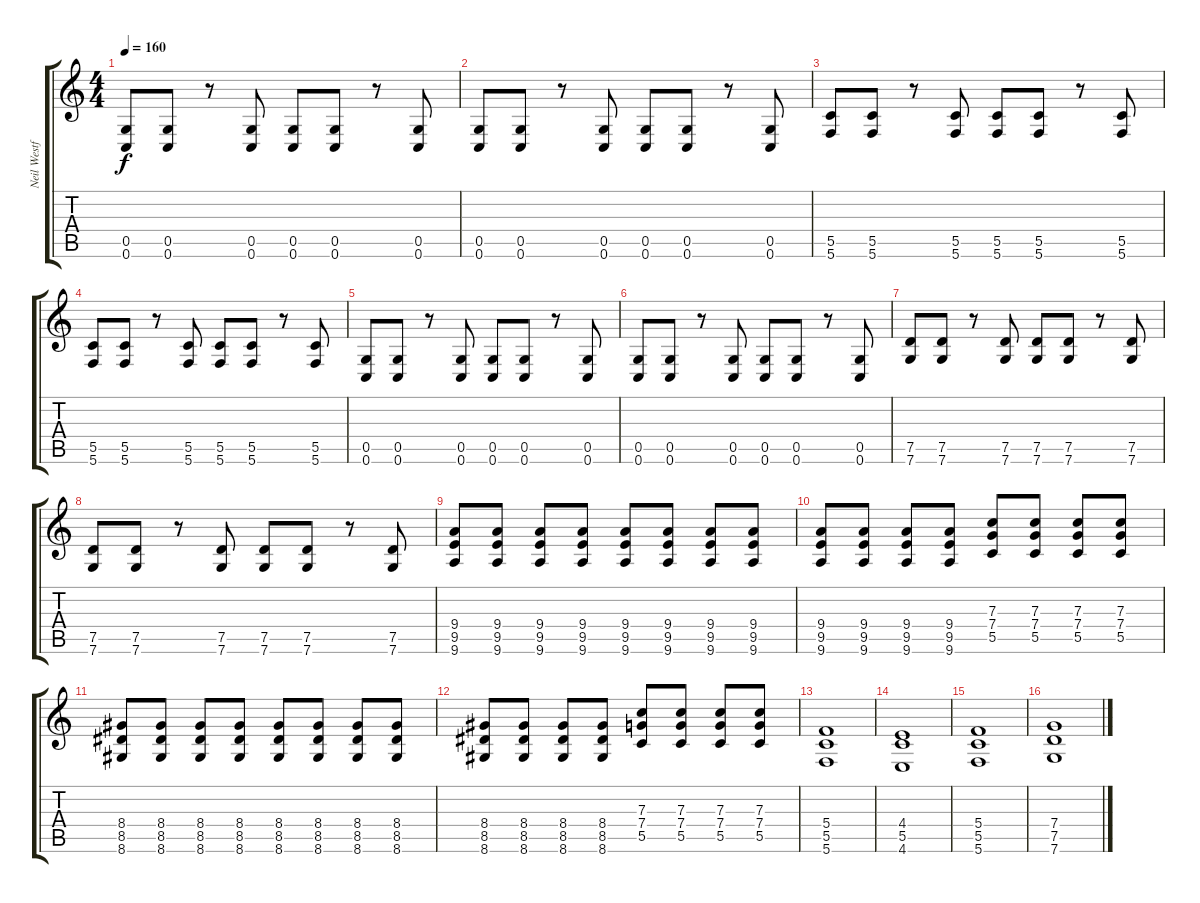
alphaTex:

\track ("Neil Westfall" "Neil Westf") {instrument distortionguitar}
\staff {score tabs}
\tuning (D4 A3 F3 C3 G2 C2) {hide}
\ts (4 4)
\tempo 160
\clef g2
\ks c
(0.5 0.6).8{dy f} (0.5 0.6).8 r.8 (0.5 0.6).8 (0.5 0.6).8 (0.5 0.6).8 r.8 (0.5 0.6).8 |
(0.5 0.6).8 (0.5 0.6).8 r.8 (0.5 0.6).8 (0.5 0.6).8 (0.5 0.6).8 r.8 (0.5 0.6).8 |
(5.5 5.6).8 (5.5 5.6).8 r.8 (5.5 5.6).8 (5.5 5.6).8 (5.5 5.6).8 r.8 (5.5 5.6).8 |
(5.5 5.6).8 (5.5 5.6).8 r.8 (5.5 5.6).8 (5.5 5.6).8 (5.5 5.6).8 r.8 (5.5 5.6).8 |
(0.5 0.6).8 (0.5 0.6).8 r.8 (0.5 0.6).8 (0.5 0.6).8 (0.5 0.6).8 r.8 (0.5 0.6).8 |
(0.5 0.6).8 (0.5 0.6).8 r.8 (0.5 0.6).8 (0.5 0.6).8 (0.5 0.6).8 r.8 (0.5 0.6).8 |
(7.5 7.6).8 (7.5 7.6).8 r.8 (7.5 7.6).8 (7.5 7.6).8 (7.5 7.6).8 r.8 (7.5 7.6).8 |
(7.5 7.6).8 (7.5 7.6).8 r.8 (7.5 7.6).8 (7.5 7.6).8 (7.5 7.6).8 r.8 (7.5 7.6).8 |
(9.4 9.5 9.6).8 (9.4 9.5 9.6).8 (9.4 9.5 9.6).8 (9.4 9.5 9.6).8 (9.4 9.5 9.6).8 (9.4 9.5 9.6).8 (9.4 9.5 9.6).8 (9.4 9.5 9.6).8 |
(9.4 9.5 9.6).8 (9.4 9.5 9.6).8 (9.4 9.5 9.6).8 (9.4 9.5 9.6).8 (7.3 7.4 5.5).8 (7.3 7.4 5.5).8 (7.3 7.4 5.5).8 (7.3 7.4 5.5).8 |
(8.4 8.5 8.6).8 (8.4 8.5 8.6).8 (8.4 8.5 8.6).8 (8.4 8.5 8.6).8 (8.4 8.5 8.6).8 (8.4 8.5 8.6).8 (8.4 8.5 8.6).8 (8.4 8.5 8.6).8 |
(8.4 8.5 8.6).8 (8.4 8.5 8.6).8 (8.4 8.5 8.6).8 (8.4 8.5 8.6).8 (7.3 7.4 5.5).8 (7.3 7.4 5.5).8 (7.3 7.4 5.5).8 (7.3 7.4 5.5).8 |
(5.4 5.5 5.6).1 |
(4.4 5.5 4.6).1 |
(5.4 5.5 5.6).1 |
(7.4 7.5 7.6).1
